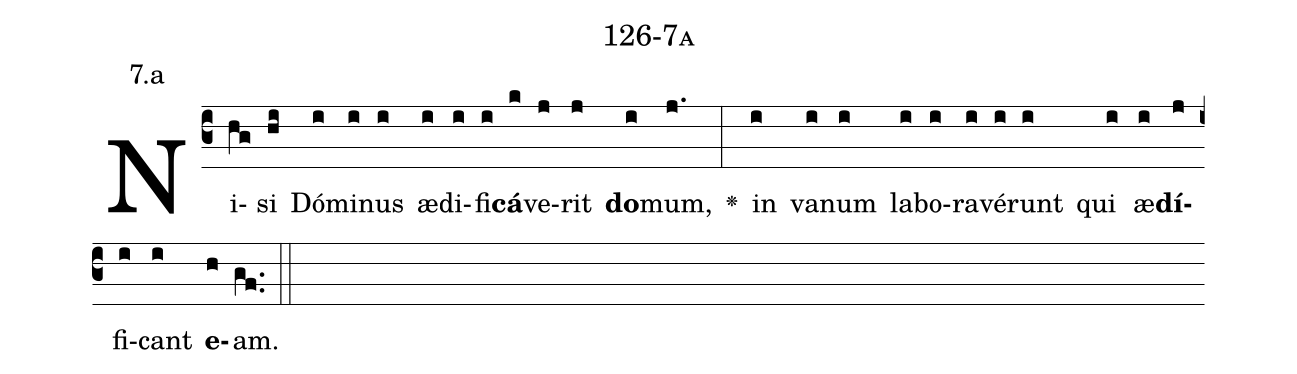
name: 126-7a;
annotation: 7.a;
%%
(c3)Ni(hg)si(hi) Dó(i)mi(i)nus(i) æ(i)di(i)fi(i)<b>cá</b>(k)ve(j)rit(j) <b>do</b>(i)mum,(j.) <v>\greheightstar</v>(:) in(i) va(i)num(i) la(i)bo(i)ra(i)vé(i)runt(i) qui(i) æ(i)<b>dí</b>(j)fi(i)cant(i) <b>e</b>(h)am.(gf..) (::)


%E(i) u(i) o(j) u(i) a(h) e.(gf..) (::)
